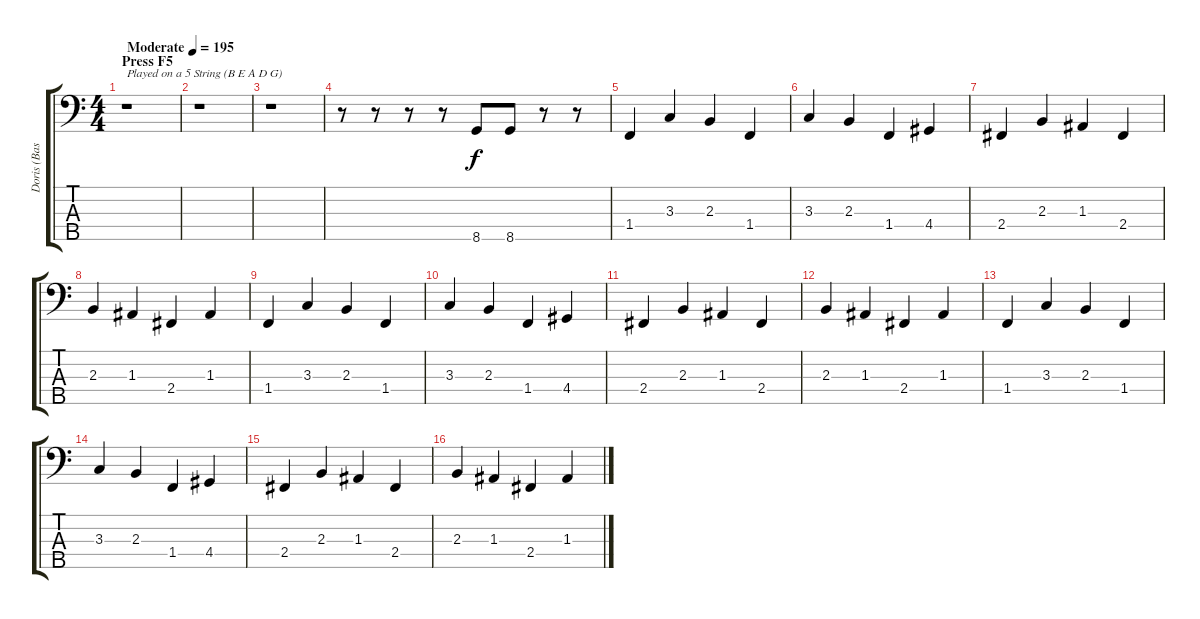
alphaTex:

\track ("Doris (Bass)" "Doris (Bas") {instrument electricbasspick}
\staff {score tabs}
\tuning (G2 D2 A1 E1 B0) {hide}
\ts (4 4)
\section ("" "Press F5")
\tempo (195 "Moderate")
\clef f4
\ks c
r.1{txt "Played on a 5 String (B E A D G)" dy f instrument electricbasspick} |
r.1 |
r.1 |
r.8 r.8 r.8 r.8 8.5.8 8.5.8 r.8 r.8 |
1.4.4 3.3.4 2.3.4 1.4.4 |
3.3.4 2.3.4 1.4.4 4.4.4 |
2.4.4 2.3.4 1.3.4 2.4.4 |
2.3.4 1.3.4 2.4.4 1.3.4 |
1.4.4 3.3.4 2.3.4 1.4.4 |
3.3.4 2.3.4 1.4.4 4.4.4 |
2.4.4 2.3.4 1.3.4 2.4.4 |
2.3.4 1.3.4 2.4.4 1.3.4 |
1.4.4 3.3.4 2.3.4 1.4.4 |
3.3.4 2.3.4 1.4.4 4.4.4 |
2.4.4 2.3.4 1.3.4 2.4.4 |
2.3.4 1.3.4 2.4.4 1.3.4
